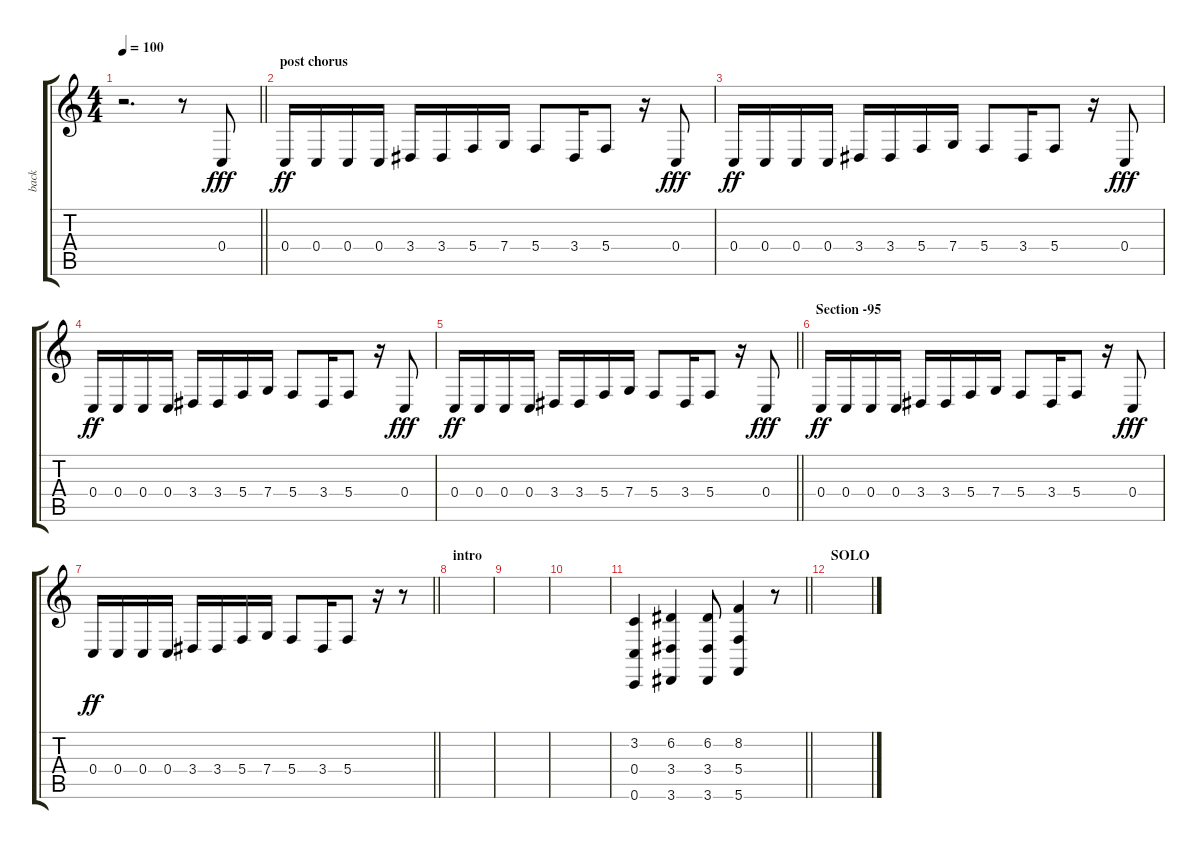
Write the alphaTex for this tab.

\track ("back" "back") {instrument lead1square}
\staff {score tabs}
\tuning (D4 A3 F3 C3 G2 C2) {hide}
\ts (4 4)
\tempo 100
\clef g2
\barLineRight lightlight
\ks c
r.2{d dy fff} r.8 0.4.8 |
\section ("" "post chorus")
0.4.16{dy ff} 0.4.16 0.4.16 0.4.16 3.4.16 3.4.16 5.4.16 7.4.16 5.4.8 3.4.16 5.4.8 r.16 0.4.8{dy fff} |
0.4.16{dy ff} 0.4.16 0.4.16 0.4.16 3.4.16 3.4.16 5.4.16 7.4.16 5.4.8 3.4.16 5.4.8 r.16 0.4.8{dy fff} |
0.4.16{dy ff} 0.4.16 0.4.16 0.4.16 3.4.16 3.4.16 5.4.16 7.4.16 5.4.8 3.4.16 5.4.8 r.16 0.4.8{dy fff} |
\barLineRight lightlight
0.4.16{dy ff} 0.4.16 0.4.16 0.4.16 3.4.16 3.4.16 5.4.16 7.4.16 5.4.8 3.4.16 5.4.8 r.16 0.4.8{dy fff} |
\section ("" "Section -95")
0.4.16{dy ff} 0.4.16 0.4.16 0.4.16 3.4.16 3.4.16 5.4.16 7.4.16 5.4.8 3.4.16 5.4.8 r.16 0.4.8{dy fff} |
\barLineRight lightlight
0.4.16{dy ff} 0.4.16 0.4.16 0.4.16 3.4.16 3.4.16 5.4.16 7.4.16 5.4.8 3.4.16 5.4.8 r.16 r.8 |
\section ("" "intro")
|
|
|
\barLineRight lightlight
(3.2 0.4 0.6).4 (6.2 3.4 3.6).4 (6.2 3.4 3.6).8 (8.2 5.4 5.6).4 r.8 |
\section ("" "SOLO")
